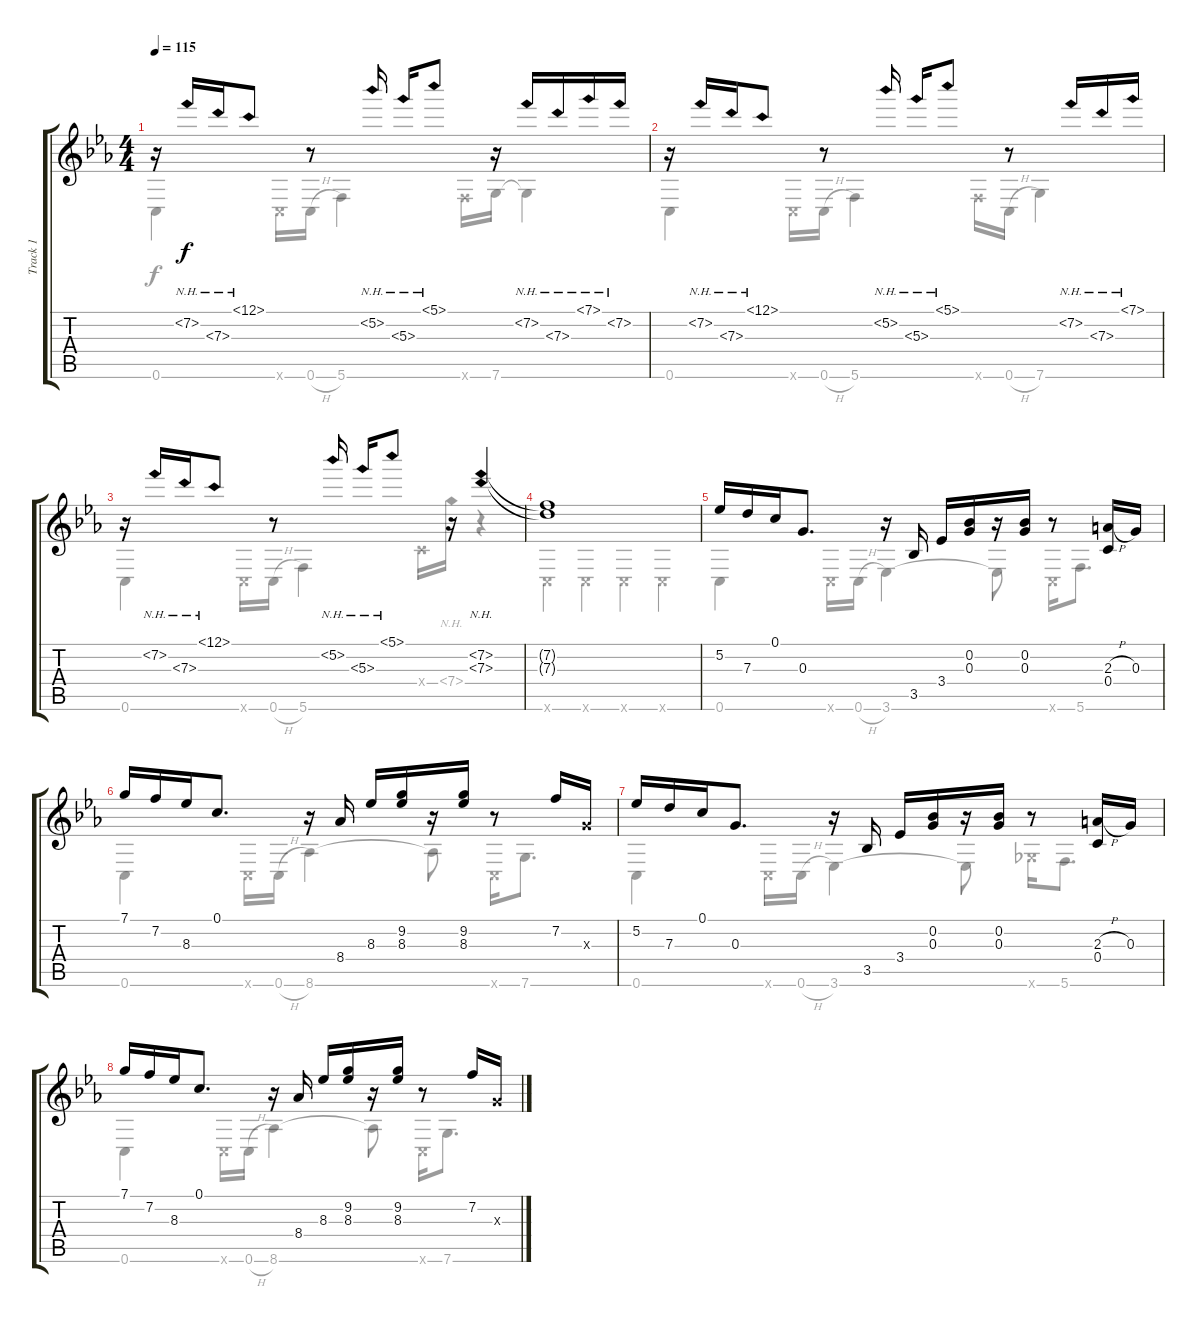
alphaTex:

\track ("Track 1" "Track 1") {instrument acousticguitarsteel}
\staff {score tabs}
\tuning (C4 Bb3 G3 C3 G2 C2) {hide}
\voice
\ts (4 4)
\tempo 115
\clef g2
\ks cminor
r.16{dy f} 7.2{nh}.16 7.3{nh}.16 12.1{nh}.8 r.8 5.2{nh}.16 5.3{nh}.16 5.1{nh}.8 r.16 7.2{nh}.16 7.3{nh}.16 7.1{nh}.16 7.2{nh}.16 |
r.16 7.2{nh}.16 7.3{nh}.16 12.1{nh}.8 r.8 5.2{nh}.16 5.3{nh}.16 5.1{nh}.8 r.8 7.2{nh}.16 7.3{nh}.16 7.1{nh}.16 |
r.16 7.2{nh}.16 7.3{nh}.16 12.1{nh}.8 r.8 5.2{nh}.16 5.3{nh}.16 5.1{nh}.8 r.16 (7.2{nh} 7.3{nh}).4 |
(7.2{t} 7.3{t}).1 |
5.2.16 7.3.16 0.1.16 0.3.8{d} r.16 3.5.16 3.4.16 (0.2 0.3).16 r.16 (0.2 0.3).16 r.8 (2.3{h} 0.4).16 0.3.16 |
7.1.16 7.2.16 8.3.16 0.1.8{d} r.16 8.4.16 8.3.16 (9.2 8.3).16 r.16 (9.2 8.3).16 r.8 7.2.16 0.3{x}.16 |
5.2.16 7.3.16 0.1.16 0.3.8{d} r.16 3.5.16 3.4.16 (0.2 0.3).16 r.16 (0.2 0.3).16 r.8 (2.3{h} 0.4).16 0.3.16 |
7.1.16 7.2.16 8.3.16 0.1.8{d} r.16 8.4.16 8.3.16 (9.2 8.3).16 r.16 (9.2 8.3).16 r.8 7.2.16 0.3{x}.16
\voice
\clef g2
\ottava regular
\simile none
\ks cminor
0.6.4{dy f} 0.6{x}.16 0.6{h}.16 5.6.4 5.6{x}.16 7.6.16 7.6{t}.4 |
0.6.4 0.6{x}.16 0.6{h}.16 5.6.4 5.6{x}.16 0.6{h}.16 7.6.4 |
0.6.4 0.6{x}.16 0.6{h}.16 5.6.4 0.4{x}.16 7.4{nh}.16 r.4 |
0.6{x}.4 0.6{x}.4 0.6{x}.4 0.6{x}.4 |
0.6.4 0.6{x}.16 0.6{h}.16 3.6.4 3.6{t}.8 0.6{x}.16 5.6.8{d} |
0.6.4 0.6{x}.16 0.6{h}.16 8.6.4 8.6{t}.8 0.6{x}.16 7.6.8{d} |
0.6.4 0.6{x}.16 0.6{h}.16 3.6.4 3.6{t}.8 6.6{x}.16 5.6.8{d} |
0.6.4 0.6{x}.16 0.6{h}.16 8.6.4 8.6{t}.8 0.6{x}.16 7.6.8{d}
